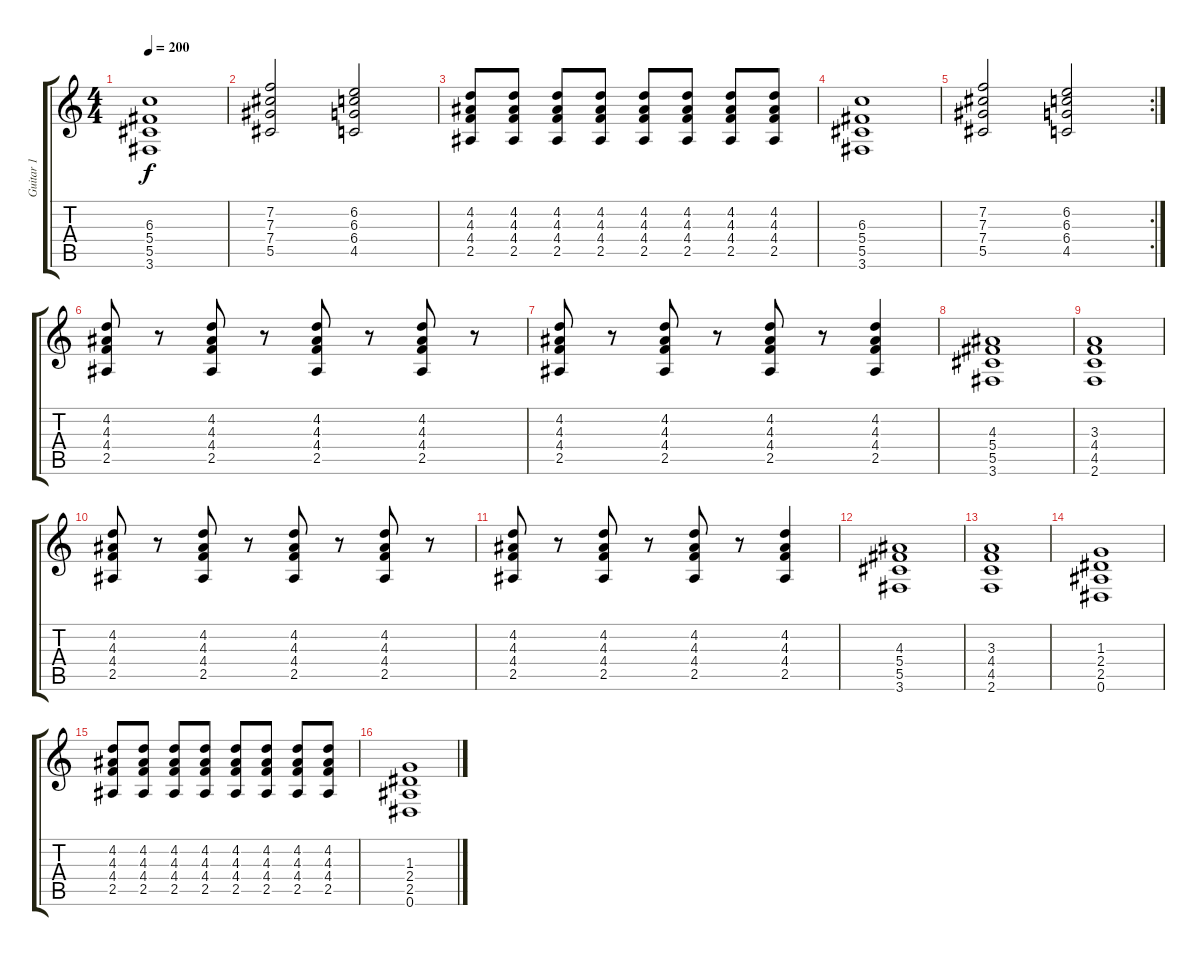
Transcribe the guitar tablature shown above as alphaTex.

\track ("Guitar 1" "Guitar 1") {instrument overdrivenguitar}
\staff {score tabs}
\tuning (Eb4 Bb3 Gb3 Db3 Ab2 Eb2) {hide}
\ts (4 4)
\tempo 200
\clef g2
\ks c
(6.3 5.4 5.5 3.6).1{dy f} |
(7.2 7.3 7.4 5.5).2 (6.2 6.3 6.4 4.5).2 |
(4.2 4.3 4.4 2.5).8 (4.2 4.3 4.4 2.5).8 (4.2 4.3 4.4 2.5).8 (4.2 4.3 4.4 2.5).8 (4.2 4.3 4.4 2.5).8 (4.2 4.3 4.4 2.5).8 (4.2 4.3 4.4 2.5).8 (4.2 4.3 4.4 2.5).8 |
(6.3 5.4 5.5 3.6).1 |
\rc 2
(7.2 7.3 7.4 5.5).2 (6.2 6.3 6.4 4.5).2 |
(4.2 4.3 4.4 2.5).8 r.8 (4.2 4.3 4.4 2.5).8 r.8 (4.2 4.3 4.4 2.5).8 r.8 (4.2 4.3 4.4 2.5).8 r.8 |
(4.2 4.3 4.4 2.5).8 r.8 (4.2 4.3 4.4 2.5).8 r.8 (4.2 4.3 4.4 2.5).8 r.8 (4.2 4.3 4.4 2.5).4 |
(4.3 5.4 5.5 3.6).1 |
(3.3 4.4 4.5 2.6).1 |
(4.2 4.3 4.4 2.5).8 r.8 (4.2 4.3 4.4 2.5).8 r.8 (4.2 4.3 4.4 2.5).8 r.8 (4.2 4.3 4.4 2.5).8 r.8 |
(4.2 4.3 4.4 2.5).8 r.8 (4.2 4.3 4.4 2.5).8 r.8 (4.2 4.3 4.4 2.5).8 r.8 (4.2 4.3 4.4 2.5).4 |
(4.3 5.4 5.5 3.6).1 |
(3.3 4.4 4.5 2.6).1 |
(1.3 2.4 2.5 0.6).1 |
(4.2 4.3 4.4 2.5).8 (4.2 4.3 4.4 2.5).8 (4.2 4.3 4.4 2.5).8 (4.2 4.3 4.4 2.5).8 (4.2 4.3 4.4 2.5).8 (4.2 4.3 4.4 2.5).8 (4.2 4.3 4.4 2.5).8 (4.2 4.3 4.4 2.5).8 |
(1.3 2.4 2.5 0.6).1
